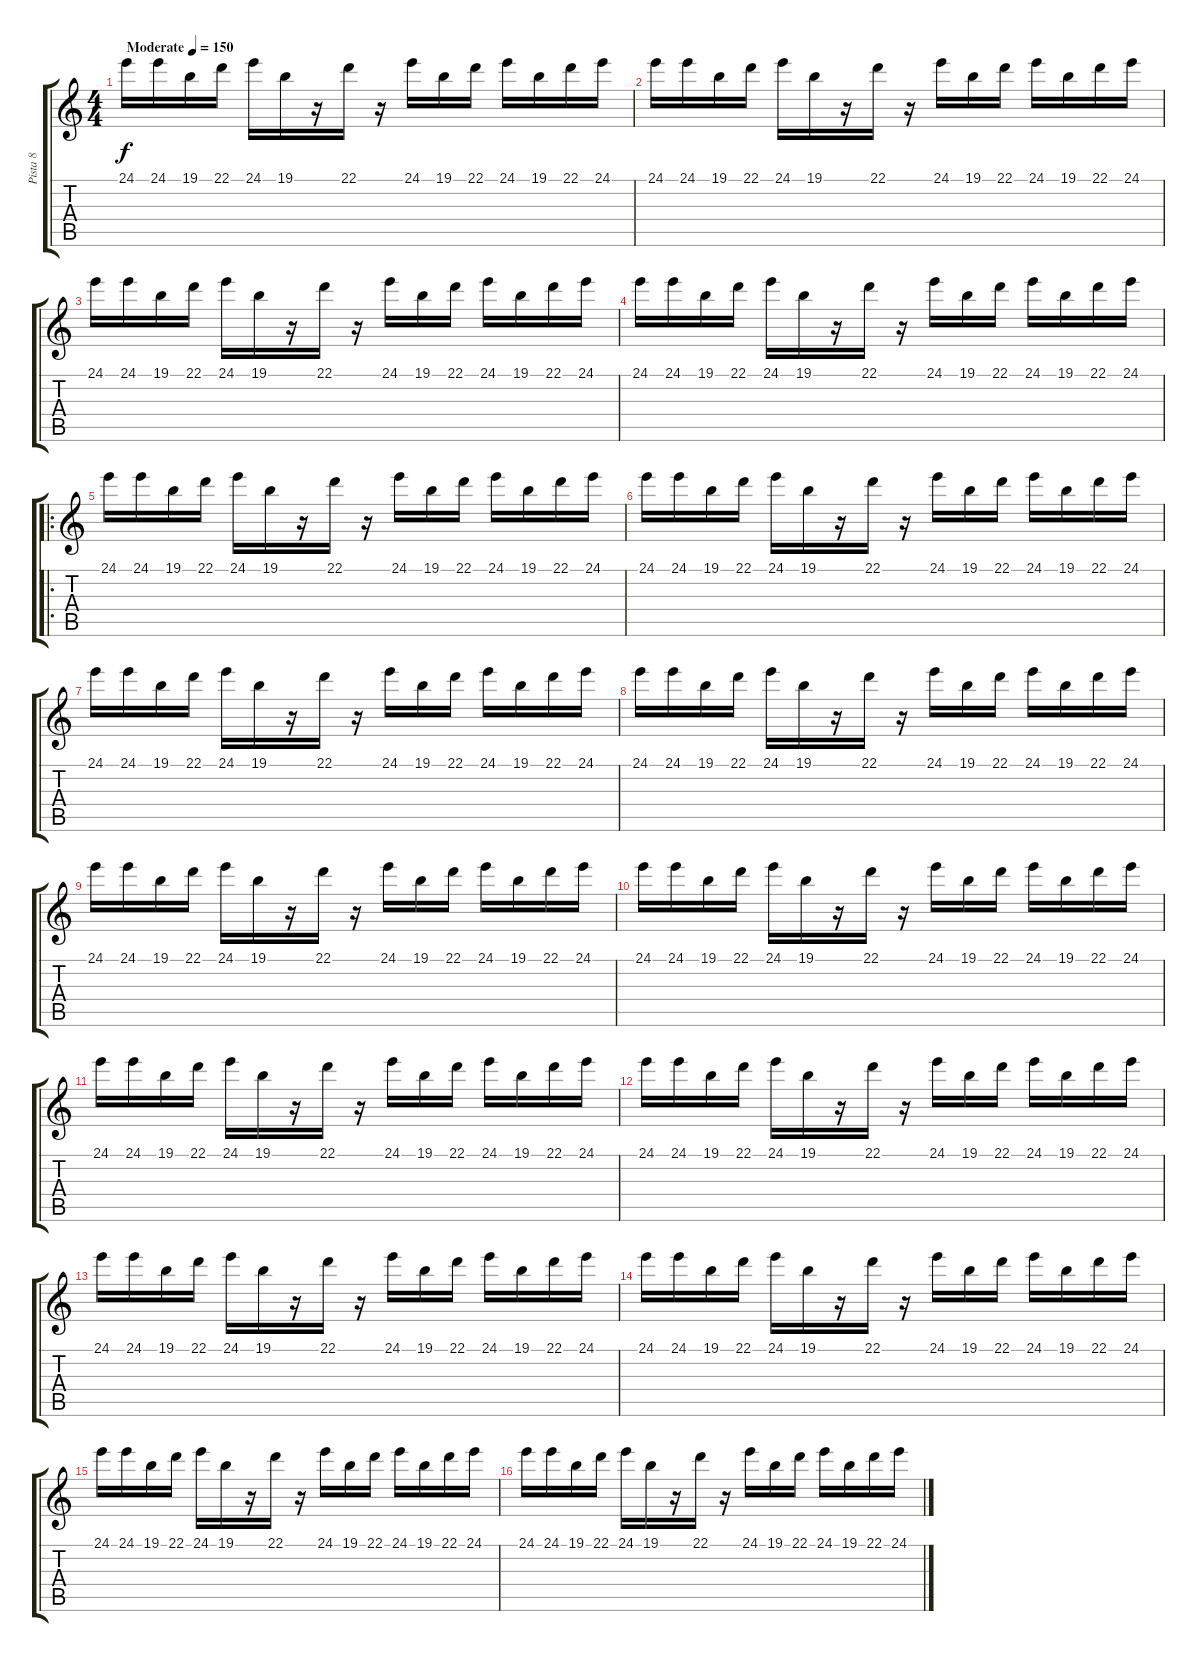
\track ("Pista 8" "Pista 8") {instrument electricpiano2}
\staff {score tabs}
\tuning (E4 B3 G3 D3 A2 E2) {hide}
\ts (4 4)
\tempo (150 "Moderate")
\clef g2
\ks c
24.1.16{dy f instrument electricpiano2} 24.1.16 19.1.16 22.1.16 24.1.16 19.1.16 r.16 22.1.16 r.16 24.1.16 19.1.16 22.1.16 24.1.16 19.1.16 22.1.16 24.1.16 |
24.1.16 24.1.16 19.1.16 22.1.16 24.1.16 19.1.16 r.16 22.1.16 r.16 24.1.16 19.1.16 22.1.16 24.1.16 19.1.16 22.1.16 24.1.16 |
24.1.16 24.1.16 19.1.16 22.1.16 24.1.16 19.1.16 r.16 22.1.16 r.16 24.1.16 19.1.16 22.1.16 24.1.16 19.1.16 22.1.16 24.1.16 |
24.1.16 24.1.16 19.1.16 22.1.16 24.1.16 19.1.16 r.16 22.1.16 r.16 24.1.16 19.1.16 22.1.16 24.1.16 19.1.16 22.1.16 24.1.16 |
\ro
24.1.16 24.1.16 19.1.16 22.1.16 24.1.16 19.1.16 r.16 22.1.16 r.16 24.1.16 19.1.16 22.1.16 24.1.16 19.1.16 22.1.16 24.1.16 |
24.1.16 24.1.16 19.1.16 22.1.16 24.1.16 19.1.16 r.16 22.1.16 r.16 24.1.16 19.1.16 22.1.16 24.1.16 19.1.16 22.1.16 24.1.16 |
24.1.16 24.1.16 19.1.16 22.1.16 24.1.16 19.1.16 r.16 22.1.16 r.16 24.1.16 19.1.16 22.1.16 24.1.16 19.1.16 22.1.16 24.1.16 |
24.1.16 24.1.16 19.1.16 22.1.16 24.1.16 19.1.16 r.16 22.1.16 r.16 24.1.16 19.1.16 22.1.16 24.1.16 19.1.16 22.1.16 24.1.16 |
24.1.16 24.1.16 19.1.16 22.1.16 24.1.16 19.1.16 r.16 22.1.16 r.16 24.1.16 19.1.16 22.1.16 24.1.16 19.1.16 22.1.16 24.1.16 |
24.1.16 24.1.16 19.1.16 22.1.16 24.1.16 19.1.16 r.16 22.1.16 r.16 24.1.16 19.1.16 22.1.16 24.1.16 19.1.16 22.1.16 24.1.16 |
24.1.16 24.1.16 19.1.16 22.1.16 24.1.16 19.1.16 r.16 22.1.16 r.16 24.1.16 19.1.16 22.1.16 24.1.16 19.1.16 22.1.16 24.1.16 |
24.1.16 24.1.16 19.1.16 22.1.16 24.1.16 19.1.16 r.16 22.1.16 r.16 24.1.16 19.1.16 22.1.16 24.1.16 19.1.16 22.1.16 24.1.16 |
24.1.16 24.1.16 19.1.16 22.1.16 24.1.16 19.1.16 r.16 22.1.16 r.16 24.1.16 19.1.16 22.1.16 24.1.16 19.1.16 22.1.16 24.1.16 |
24.1.16 24.1.16 19.1.16 22.1.16 24.1.16 19.1.16 r.16 22.1.16 r.16 24.1.16 19.1.16 22.1.16 24.1.16 19.1.16 22.1.16 24.1.16 |
24.1.16 24.1.16 19.1.16 22.1.16 24.1.16 19.1.16 r.16 22.1.16 r.16 24.1.16 19.1.16 22.1.16 24.1.16 19.1.16 22.1.16 24.1.16 |
24.1.16 24.1.16 19.1.16 22.1.16 24.1.16 19.1.16 r.16 22.1.16 r.16 24.1.16 19.1.16 22.1.16 24.1.16 19.1.16 22.1.16 24.1.16
